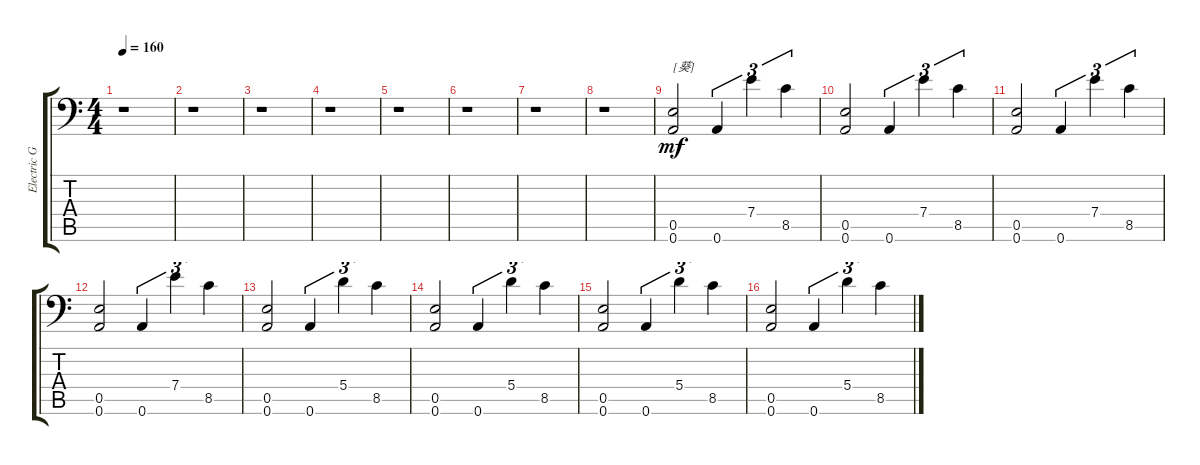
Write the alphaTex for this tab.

\track ("Electric Guitar <葵 & 麗>" "Electric G") {instrument distortionguitar}
\staff {score tabs}
\tuning (B3 Gb3 D3 A2 E2 A1) {hide}
\ts (4 4)
\section ("" "")
\tempo 160
\clef f4
\ks c
r.1{dy mf} |
r.1 |
r.1 |
r.1 |
r.1 |
r.1 |
r.1 |
r.1 |
\section ("" "")
(0.5 0.6).2{txt "[葵]"} 0.6.4{tu (3 2)} 7.4.4{tu (3 2)} 8.5.4{tu (3 2)} |
(0.5 0.6).2 0.6.4{tu (3 2)} 7.4.4{tu (3 2)} 8.5.4{tu (3 2)} |
(0.5 0.6).2 0.6.4{tu (3 2)} 7.4.4{tu (3 2)} 8.5.4{tu (3 2)} |
(0.5 0.6).2 0.6.4{tu (3 2)} 7.4.4{tu (3 2)} 8.5.4{tu (3 2)} |
(0.5 0.6).2 0.6.4{tu (3 2)} 5.4.4{tu (3 2)} 8.5.4{tu (3 2)} |
(0.5 0.6).2 0.6.4{tu (3 2)} 5.4.4{tu (3 2)} 8.5.4{tu (3 2)} |
(0.5 0.6).2 0.6.4{tu (3 2)} 5.4.4{tu (3 2)} 8.5.4{tu (3 2)} |
(0.5 0.6).2 0.6.4{tu (3 2)} 5.4.4{tu (3 2)} 8.5.4{tu (3 2)}
